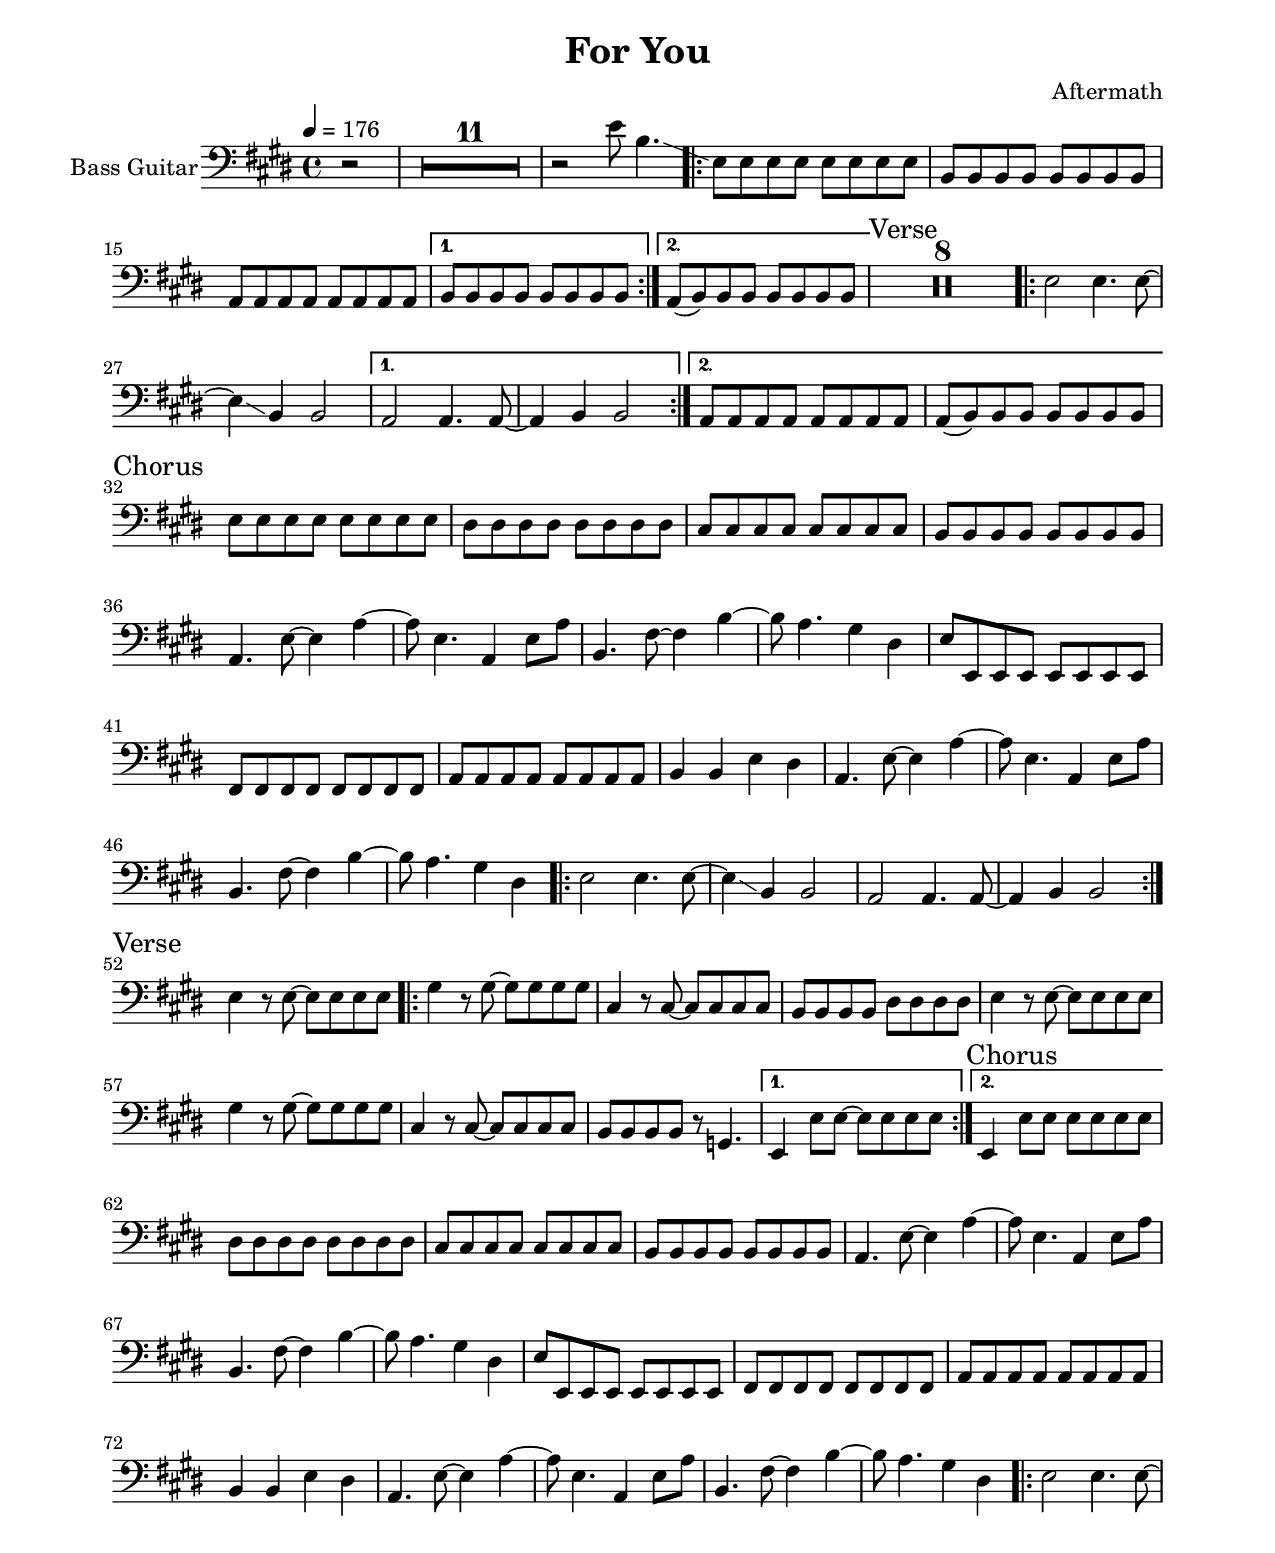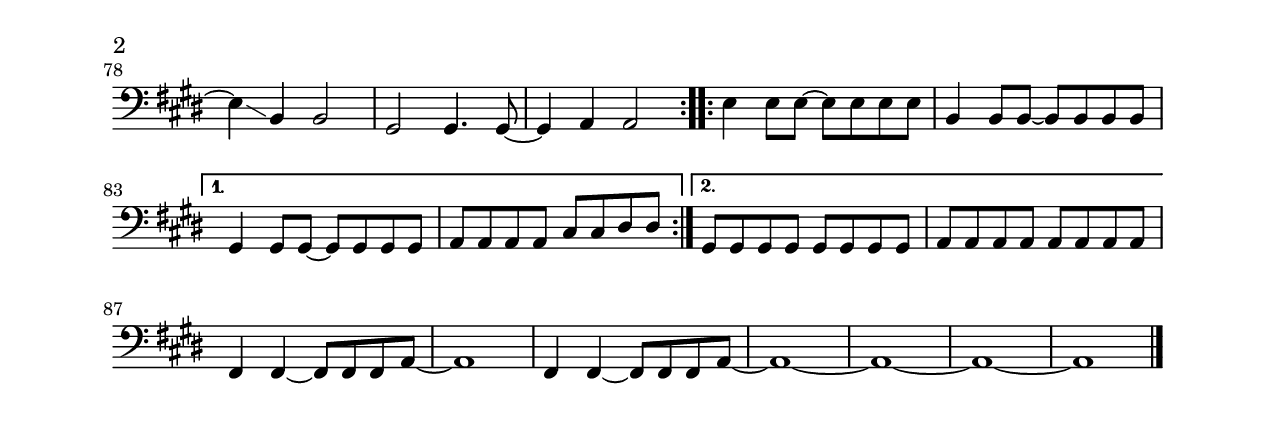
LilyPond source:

\version "2.24.0"

\include "settings.ily"

\header {
  title = "For You"
  composer = "Aftermath"
}

music = \relative e' {
  \tempo 4 = 176
  \key e \major
  \time 4/4
  \clef "bass"

  \partial 2
  r2 |

  % measures 1-11
  \compressMMRests {
    R1 * 11 |
  }

  % measure 12
  r2 e8 b4. \glissando |

  \repeat volta 2 {
    % measure 13
    \repeat unfold 8 { e,8 } |

    % measure 14
    \repeat unfold 8 { b } |

    % measure 15
    \repeat unfold 8 { a } |

    \alternative {
      \volta 1 {
      % measure 16
        \repeat unfold 8 { b } |
      }

      \volta 2 {
        % measure 17
        a ( b ) b b \repeat unfold 4 { b }
      }
    }
  }

  % measures 18-25
  \sectionLabel "Verse"
  \compressMMRests {
    R1 * 8 |
  }

  \repeat volta 2 {
    % measure 26
    e2 e4. e8 ~ |

    % measure 27
    e4 \glissando b b2 |

    \alternative {
      \volta 1 {
        % measure 28
        a2 a4. a8 ~ |

        % measure 29
        a4 b4 b2 |
      }

      \volta 2 {
        % measure 30
        \repeat unfold 8 { a8 } |

        % measure 31
        a8 ( b ) b b \repeat unfold 4 { b } |
      }
    }
  }

  % measure 32
  \sectionLabel "Chorus"
  \repeat unfold 8 { e8 } |

  % measure 33
  \repeat unfold 8 { ds8 } |

  % measure 34
  \repeat unfold 8 { cs8 } |

  % measure 35
  \repeat unfold 8 { b8 } |

  % measure 36
  a4. e'8 ~ e4 a ~ |

  % measure 37
  a8 e4. a,4 e'8 a |

  % measure 38
  b,4. fs'8 ~ fs4 b ~ |

  % measure 39
  b8 a4. gs4 ds |

  % measure 40
  e8 \repeat unfold 7 { e, } |

  % measure 41
  \repeat unfold 8 { fs8 } |

  % measure 42
  \repeat unfold 8 { a8 } |

  % measure 43
  b4 b e ds |

  % measure 44
  a4. e'8 ~ e4 a ~ |

  % measure 45
  a8 e4. a,4 e'8 a |

  % measure 46
  b,4. fs'8 ~ fs4 b ~ |

  % measure 47
  b8 a4. gs4 ds |

  \repeat volta 2 {
    % measure 48
    e2 e4. e8 ~ |

    % measure 49
    e4 \glissando b b2 |

    % measure 50
    a2 a4. a8 ~ |

    % measure 51
    a4 b4 b2 |
  }

  % measure 52
  \sectionLabel "Verse"
  e4 r8 e ~ \repeat unfold 4 { e } |

  \repeat volta 2 {
    % measure 53
    gs4 r8 gs ~ \repeat unfold 4 { gs } |

    % measure 54
    cs,4 r8 cs ~ \repeat unfold 4 { cs } |

    % measure 55
    \repeat unfold 4 { b8 } \repeat unfold 4 { ds } |

    % measure 56
    e4 r8 e ~ \repeat unfold 4 { e } |

    % measure 57
    gs4 r8 gs ~ \repeat unfold 4 { gs } |

    % measure 58
    cs,4 r8 cs ~ \repeat unfold 4 { cs } |

    % measure 59
    \repeat unfold 4 { b8 } r8 g4. |

    \alternative {
      \volta 1 {
      % measure 60
        e4 e'8 e ~ \repeat unfold 4 { e }
      }

      \volta 2 {
        % measure 61
        \sectionLabel "Chorus"
        e,4 e'8 e \repeat unfold 4 { e }
      }
    }
  }

  % measure 62
  \repeat unfold 8 { ds8 } |

  % measure 63
  \repeat unfold 8 { cs8 } |

  % measure 64
  \repeat unfold 8 { b8 } |

  % measure 65
  a4. e'8 ~ e4 a ~ |

  % measure 66
  a8 e4. a,4 e'8 a |

  % measure 67
  b,4. fs'8 ~ fs4 b ~ |

  % measure 68
  b8 a4. gs4 ds |

  % measure 69
  e8 \repeat unfold 7 { e, } |

  % measure 70
  \repeat unfold 8 { fs8 } |

  % measure 71
  \repeat unfold 8 { a8 } |

  % measure 72
  b4 b e ds |

  % measure 73
  a4. e'8 ~ e4 a ~ |

  % measure 74
  a8 e4. a,4 e'8 a |

  % measure 75
  b,4. fs'8 ~ fs4 b ~ |

  % measure 76
  b8 a4. gs4 ds |

  \repeat volta 2 {
    % measure 77
    e2 e4. e8 ~ |

    % measure 78
    e4 \glissando b b2 |

    % measure 79
    gs2 gs4. gs8 ~ |

    % measure 80
    gs4 a4 a2 |
  }

  \repeat volta 2 {
      % measure 81
      e'4 e8 e ~ \repeat unfold 4 { e } |

      % measure 82
      b4 b8 b ~ \repeat unfold 4 { b } |

      \alternative {
        \volta 1 {

          % measure 83
          gs4 gs8 gs ~ \repeat unfold 4 { gs } |

          % measure 84
          \repeat unfold 4 { a } cs cs ds ds |
        }

        \volta 2 {
          % measure 85
          \repeat unfold 8 { gs,8 } |

          % measure 86
          \repeat unfold 8 { a8 } |
        }
      }
    }

  % measure 87
  fs4 fs ~ fs8 fs fs a8 ~ |

  % measure 88
  a1 |

  % measure 89
  fs4 fs4 ~ fs8 fs8 fs8 a8 ~ |

  % measures 90-92
  \repeat unfold 3 { a1 ~ } |

  % measure 93
  a1 |

  \bar "|."
}

\score {
  \new Staff \with {
    instrumentName = "Bass Guitar"
  } {
    \music
  }
}
